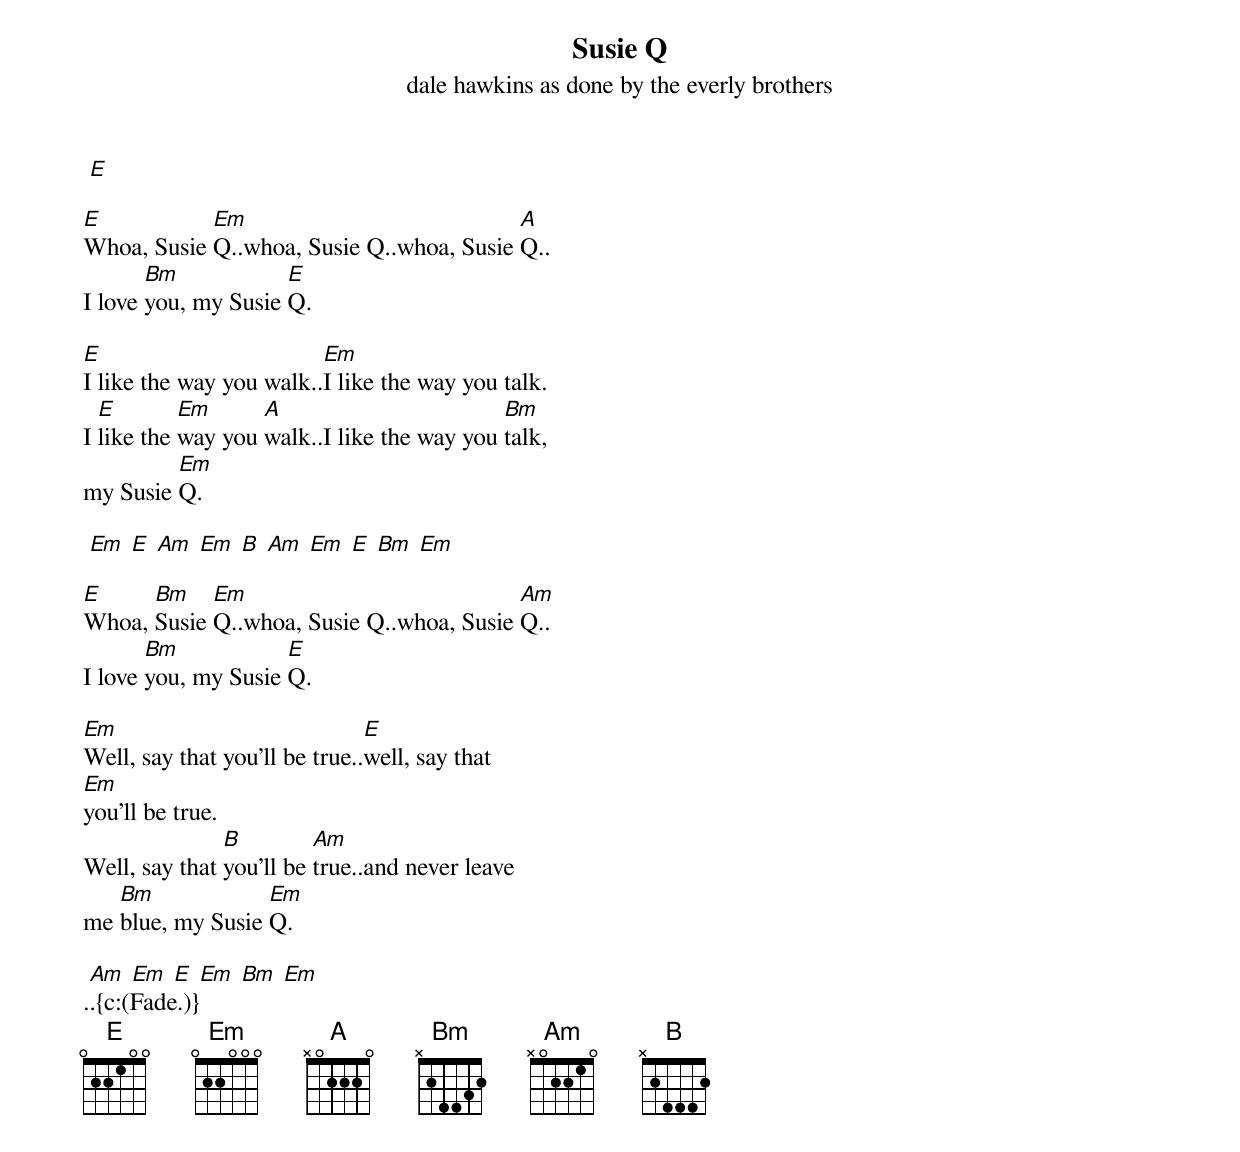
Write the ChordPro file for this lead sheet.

{title: Susie Q}
{subtitle: dale hawkins as done by the everly brothers}

 [E]

[E]Whoa, Susie [Em]Q..whoa, Susie Q..whoa, Susie [A]Q..
I love [Bm]you, my Susie [E]Q.

[E]I like the way you walk..[Em]I like the way you talk.
I [E]like the [Em]way you [A]walk..I like the way you [Bm]talk,
my Susie [Em]Q.

 [Em] [E] [Am] [Em] [B] [Am] [Em] [E] [Bm] [Em]

[E]Whoa, [Bm]Susie [Em]Q..whoa, Susie Q..whoa, Susie [Am]Q..
I love [Bm]you, my Susie [E]Q.

[Em]Well, say that you'll be true..[E]well, say that
[Em]you'll be true.
Well, say that [B]you'll be [Am]true..and never leave
me [Bm]blue, my Susie [Em]Q.

 [Am] [Em] [E] [Em] [Bm] [Em]
..{c:(Fade.)}
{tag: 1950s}
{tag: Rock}
